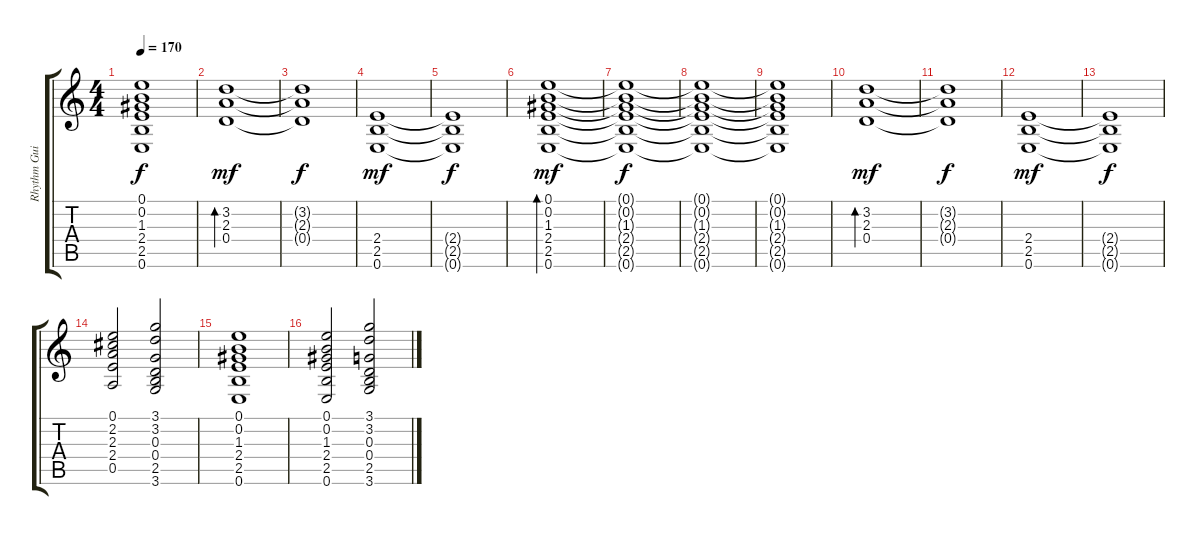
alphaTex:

\track ("Rhythm Guitar" "Rhythm Gui") {instrument acousticguitarsteel}
\staff {score tabs}
\tuning (E4 B3 G3 D3 A2 E2) {hide}
\ts (4 4)
\tempo 170
\clef g2
\ks c
(0.1{t} 0.2{t} 1.3{t} 2.4{t} 2.5{t} 0.6{t}).1{dy f} |
(3.2 2.3 0.4).1{bd 120 dy mf} |
(3.2{t} 2.3{t} 0.4{t}).1{dy f} |
(2.4 2.5 0.6).1{dy mf} |
(2.4{t} 2.5{t} 0.6{t}).1{dy f} |
(0.1 0.2 1.3 2.4 2.5 0.6).1{bd 120 dy mf} |
(0.1{t} 0.2{t} 1.3{t} 2.4{t} 2.5{t} 0.6{t}).1{dy f} |
(0.1{t} 0.2{t} 1.3{t} 2.4{t} 2.5{t} 0.6{t}).1 |
(0.1{t} 0.2{t} 1.3{t} 2.4{t} 2.5{t} 0.6{t}).1 |
(3.2 2.3 0.4).1{bd 120 dy mf} |
(3.2{t} 2.3{t} 0.4{t}).1{dy f} |
(2.4 2.5 0.6).1{dy mf} |
(2.4{t} 2.5{t} 0.6{t}).1{dy f} |
(0.1 2.2 2.3 2.4 0.5).2 (3.1 3.2 0.3 0.4 2.5 3.6).2 |
(0.1 0.2 1.3 2.4 2.5 0.6).1 |
(0.1 0.2 1.3 2.4 2.5 0.6).2 (3.1 3.2 0.3 0.4 2.5 3.6).2
